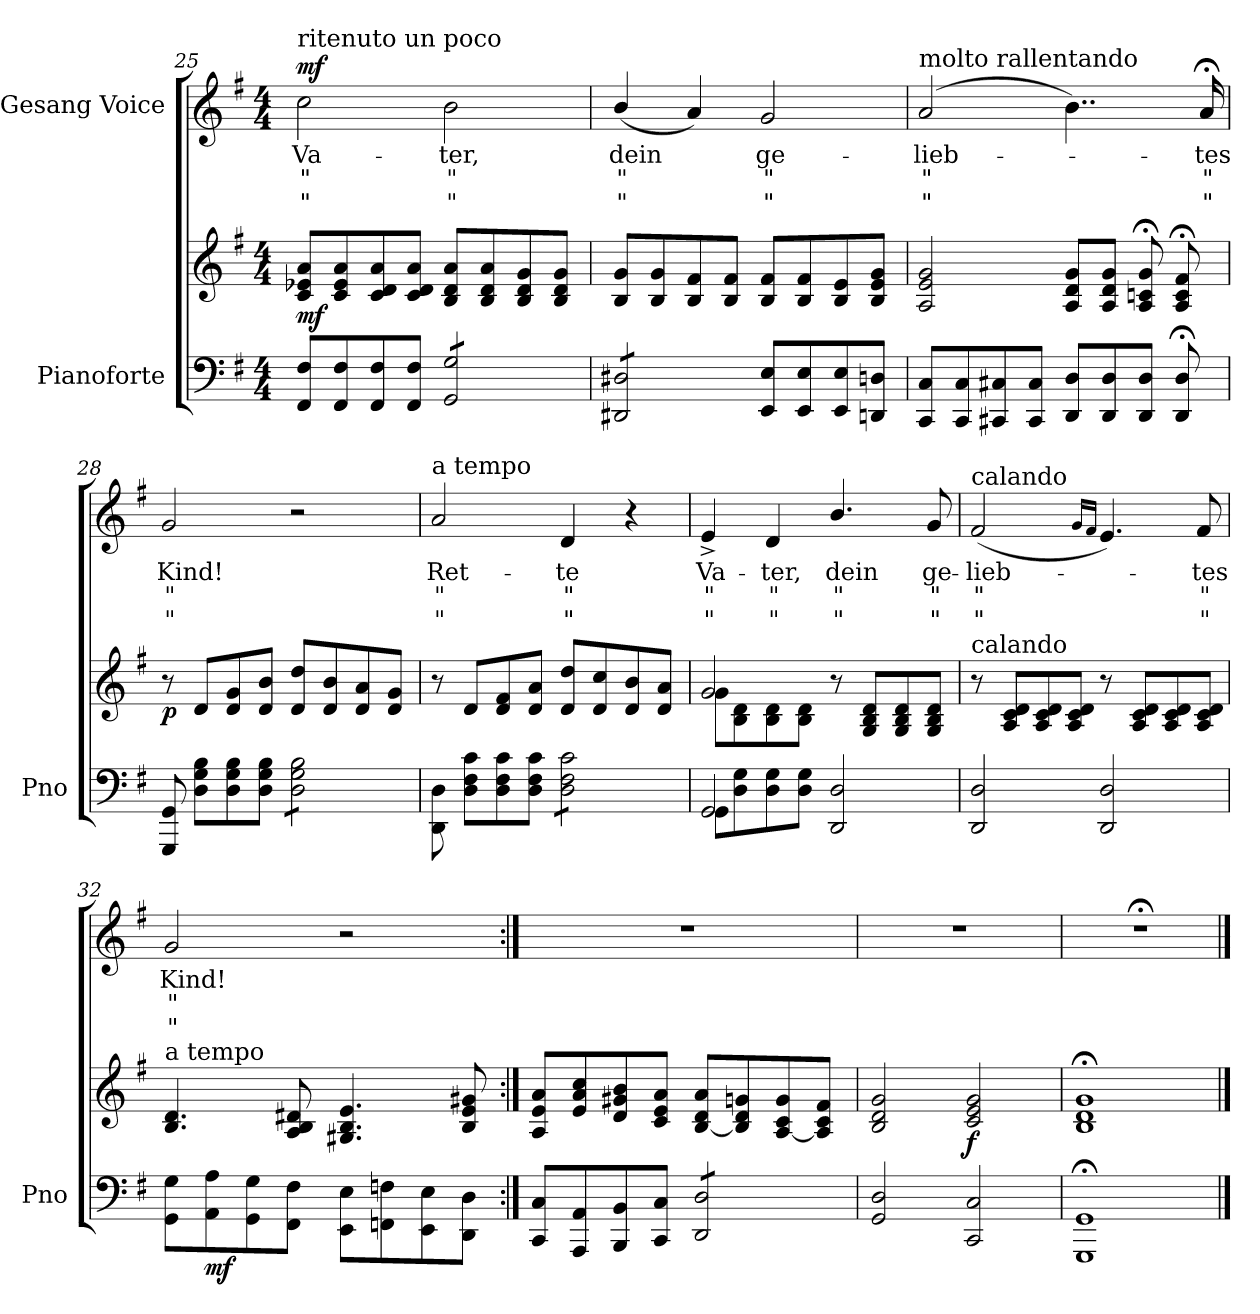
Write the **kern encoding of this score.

**kern	**kern	**dynam	**kern	**text	**text	**text	**dynam
*part2	*part2	*part2	*part1	*part1	*part1	*part1	*part1
*staff3	*staff2	*staff2/3	*staff1	*staff1	*staff1	*staff1	*staff1
*I"Pianoforte	*	*	*I"Gesang Voice	*	*	*	*
*I'Pno	*	*	*	*	*	*	*
!!LO:LB:g=z
*clefF4	*clefG2	*	*clefG2	*	*	*	*
*k[f#]	*k[f#]	*	*k[f#]	*	*	*	*
*M4/4	*M4/4	*	*M4/4	*	*	*	*
=25	=25	=25	=25	=25	=25	=25	=25
!	!	!	!LO:TX:a:t=ritenuto un poco	!	!	!	!
!	!	!LO:DY:b	!	!LO:LY:b	!LO:LY:b	!LO:LY:b	!LO:DY:a
8FF#/ 8F#/L	8c/ 8e-X/ 8a/L	mf	2cc\	Va-	"	"	mf
8FF#/ 8F#/	8c/ 8e-/ 8a/	.	.	.	.	.	.
8FF#/ 8F#/	8c/ 8d/ 8a/	.	.	.	.	.	.
8FF#/ 8F#/J	8c/ 8d/ 8a/J	.	.	.	.	.	.
!	!	!	!	!LO:LY:b	!LO:LY:b	!LO:LY:b	!
*tremolo	*	*	*	*	*	*	*
8GG/ 8G/L	8B/ 8d/ 8a/L	.	2b\	-ter,	"	"	.
8GG/ 8G/	8B/ 8d/ 8a/	.	.	.	.	.	.
8GG/ 8G/	8B/ 8d/ 8g/	.	.	.	.	.	.
8GG/ 8G/J	8B/ 8d/ 8g/J	.	.	.	.	.	.
=26	=26	=26	=26	=26	=26	=26	=26
!	!	!	!	!LO:LY:b	!LO:LY:b	!LO:LY:b	!
8DD#X/ 8D#X/L	8B/ 8g/L	.	(4b/	dein	"	"	.
8DD#X/ 8D#X/	8B/ 8g/	.	.	.	.	.	.
8DD#X/ 8D#X/	8B/ 8f#/	.	4a/)	.	.	.	.
8DD#X/ 8D#X/J	8B/ 8f#/J	.	.	.	.	.	.
*Xtremolo	*	*	*	*	*	*	*
!	!	!	!	!LO:LY:b	!LO:LY:b	!LO:LY:b	!
8EE/ 8E/L	8B/ 8f#/L	.	2g/	ge-	"	"	.
8EE/ 8E/	8B/ 8f#/	.	.	.	.	.	.
8EE/ 8E/	8B/ 8e/	.	.	.	.	.	.
8DDn/ 8Dn/J	8B/ 8e/ 8g/J	.	.	.	.	.	.
=27	=27	=27	=27	=27	=27	=27	=27
!	!	!	!LO:TX:a:t=molto rallentando	!	!	!	!
!	!	!	!	!LO:LY:b	!LO:LY:b	!LO:LY:b	!
8CC/ 8C/L	2A/ 2e/ 2g/	.	(<2a/	-lieb-	"	"	.
8CC/ 8C/	.	.	.	.	.	.	.
8CC#X/ 8C#X/	.	.	.	.	.	.	.
8CC#/ 8C#/J	.	.	.	.	.	.	.
8DD/ 8D/L	8A/ 8d/ 8g/L	.	4..b\)	.	.	.	.
8DD/ 8D/	8A/ 8d/ 8g/J	.	.	.	.	.	.
8DD/ 8D/J	8A/;< 8cn/;< 8g/;<	.	.	.	.	.	.
8DD/;< 8D/;<	8A/;< 8c/;< 8f#/;<	.	.	.	.	.	.
!	!	!	!	!LO:LY:b	!LO:LY:b	!LO:LY:b	!
.	.	.	16a;</	-tes	"	"	.
=28	=28	=28	=28	=28	=28	=28	=28
!	!	!LO:DY:b	!	!LO:LY:b	!LO:LY:b	!LO:LY:b	!
8GGG/ 8GG/	8r	p	2g/	Kind!	"	"	.
8D\ 8G\ 8B\L	8d/L	.	.	.	.	.	.
8D\ 8G\ 8B\	8d/ 8g/	.	.	.	.	.	.
8D\ 8G\ 8B\J	8d/ 8b/J	.	.	.	.	.	.
*tremolo	*	*	*	*	*	*	*
8D\ 8G\ 8B\L	8d/ 8dd/L	.	2r	.	.	.	.
8D\ 8G\ 8B\	8d/ 8b/	.	.	.	.	.	.
8D\ 8G\ 8B\	8d/ 8a/	.	.	.	.	.	.
8D\ 8G\ 8B\J	8d/ 8g/J	.	.	.	.	.	.
*Xtremolo	*	*	*	*	*	*	*
!!LO:LB:g=z
=29	=29	=29	=29	=29	=29	=29	=29
!	!	!	!LO:TX:a:t=a tempo	!	!	!	!
!	!	!	!	!LO:LY:b	!LO:LY:b	!LO:LY:b	!
8DD\ 8D\	8r	.	2a/	Ret-	"	"	.
8D\ 8F#\ 8c\L	8d/L	.	.	.	.	.	.
8D\ 8F#\ 8c\	8d/ 8f#/	.	.	.	.	.	.
8D\ 8F#\ 8c\J	8d/ 8a/J	.	.	.	.	.	.
!	!	!	!	!LO:LY:b	!LO:LY:b	!LO:LY:b	!
*tremolo	*	*	*	*	*	*	*
8D\ 8F#\ 8c\L	8d/ 8dd/L	.	4d/	-te	"	"	.
8D\ 8F#\ 8c\	8d/ 8cc/	.	.	.	.	.	.
8D\ 8F#\ 8c\	8d/ 8b/	.	4r	.	.	.	.
8D\ 8F#\ 8c\J	8d/ 8a/J	.	.	.	.	.	.
*Xtremolo	*	*	*	*	*	*	*
!!LO:PB:g=z
=30	=30	=30	=30	=30	=30	=30	=30
*^	*^	*	*	*	*	*	*
!	!	!	!	!	!	!LO:LY:b	!LO:LY:b	!LO:LY:b	!
2GG/	8GG\L	2g/	8g\L	.	4e^>/	Va-	"	"	.
.	8D\ 8G\	.	8B\ 8d\	.	.	.	.	.	.
!	!	!	!	!	!	!LO:LY:b	!LO:LY:b	!LO:LY:b	!
.	8D\ 8G\	.	8B\ 8d\	.	4d/	-ter,	"	"	.
.	8D\ 8G\J	.	8B\ 8d\J	.	.	.	.	.	.
!	!	!	!	!	!	!LO:LY:b	!LO:LY:b	!LO:LY:b	!
2DD/ 2D/	2ryy	8r	2ryy	.	4.b/	dein	"	"	.
.	.	8G/ 8B/ 8d/L	.	.	.	.	.	.	.
.	.	8G/ 8B/ 8d/	.	.	.	.	.	.	.
!	!	!	!	!	!	!LO:LY:b	!LO:LY:b	!LO:LY:b	!
.	.	8G/ 8B/ 8d/J	.	.	8g/	ge-	"	"	.
*v	*v	*	*	*	*	*	*	*	*
*	*v	*v	*	*	*	*	*	*
=31	=31	=31	=31	=31	=31	=31	=31
!	!	!	!LO:TX:a:t=calando	!	!	!	!
!	!LO:TX:a:t=calando	!	!	!	!	!	!
!	!	!	!	!LO:LY:b	!LO:LY:b	!LO:LY:b	!
2DD/ 2D/	8r	.	(2f#/	-lieb-	"	"	.
.	8A/ 8c/ 8d/L	.	.	.	.	.	.
.	8A/ 8c/ 8d/	.	.	.	.	.	.
.	8A/ 8c/ 8d/J	.	.	.	.	.	.
.	.	.	16qg/LL	.	.	.	.
.	.	.	16qf#/JJ	.	.	.	.
2DD/ 2D/	8r	.	4.e/)	.	.	.	.
.	8A/ 8c/ 8d/L	.	.	.	.	.	.
.	8A/ 8c/ 8d/	.	.	.	.	.	.
!	!	!	!	!LO:LY:b	!LO:LY:b	!LO:LY:b	!
.	8A/ 8c/ 8d/J	.	8f#/	-tes	"	"	.
=32	=32	=32	=32	=32	=32	=32	=32
!	!LO:TX:a:t=a tempo	!	!	!	!	!	!
!	!	!	!	!LO:LY:b	!LO:LY:b	!LO:LY:b	!
8GG\ 8G\L	4.B/ 4.d/	.	2g/	Kind!	"	"	.
!	!	!LO:DY:b=2	!	!	!	!	!
8AA\ 8A\	.	mf	.	.	.	.	.
8GG\ 8G\	.	.	.	.	.	.	.
8FF#\ 8F#\J	8A/ 8B/ 8d#X/	.	.	.	.	.	.
8EE\ 8E\L	4.G#X/ 4.B/ 4.e/	.	2r	.	.	.	.
8FFn\ 8Fn\	.	.	.	.	.	.	.
8EE\ 8E\	.	.	.	.	.	.	.
8DD\ 8D\J	8B/ 8e/ 8g#X/	.	.	.	.	.	.
=33:|!	=33:|!	=33:|!	=33:|!	=33:|!	=33:|!	=33:|!	=33:|!
8CC/ 8C/L	8A/ 8e/ 8a/L	.	1r	.	.	.	.
8AAA/ 8AA/	8e/ 8a/ 8cc/	.	.	.	.	.	.
8BBB/ 8BB/	8d/ 8g#X/ 8b/	.	.	.	.	.	.
8CC/ 8C/J	8c/ 8e/ 8a/J	.	.	.	.	.	.
*tremolo	*	*	*	*	*	*	*
8DD/ 8D/L	[8B/ 8d/ 8a/L	.	.	.	.	.	.
8DD/ 8D/	8B/] 8d/ 8gn/	.	.	.	.	.	.
8DD/ 8D/	[8A/ 8c/ 8g/	.	.	.	.	.	.
8DD/ 8D/J	8A/] 8c/ 8f#/J	.	.	.	.	.	.
*Xtremolo	*	*	*	*	*	*	*
=34	=34	=34	=34	=34	=34	=34	=34
2GG/ 2D/	2B/ 2d/ 2g/	.	1r	.	.	.	.
!	!	!LO:DY:b	!	!	!	!	!
2CC/ 2C/	2c/ 2e/ 2g/	f	.	.	.	.	.
=35	=35	=35	=35	=35	=35	=35	=35
1GGG;< 1GG;<	1B;< 1d;< 1g;<	.	1r;<	.	.	.	.
==	==	==	==	==	==	==	==
*-	*-	*-	*-	*-	*-	*-	*-
